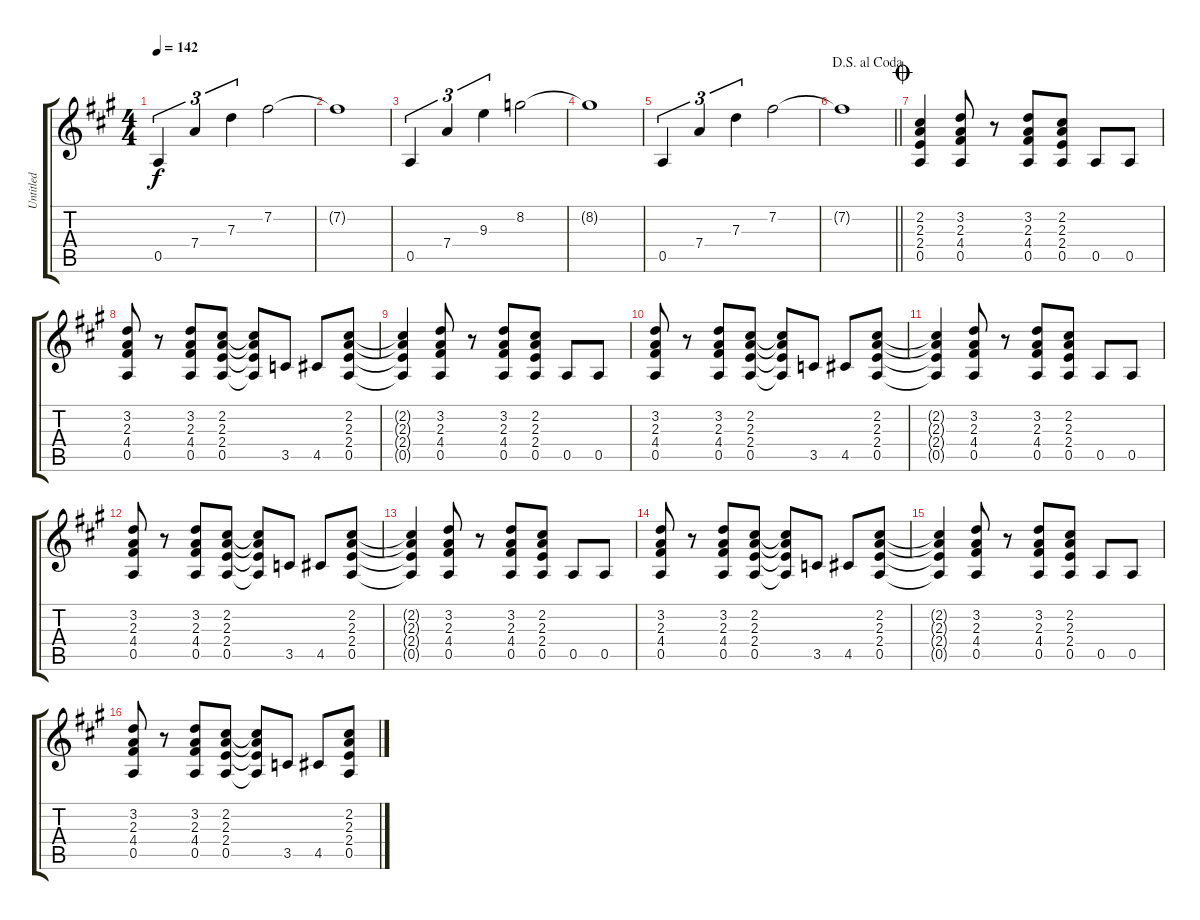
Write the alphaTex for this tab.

\track ("Untitled" "Untitled") {instrument distortionguitar}
\staff {score tabs}
\tuning (E4 B3 G3 D3 A2 E2) {hide}
\ts (4 4)
\tempo 142
\clef g2
\ks a
0.5.4{tu (3 2) dy f} 7.4.4{tu (3 2)} 7.3.4{tu (3 2)} 7.2.2 |
7.2{t}.1 |
0.5.4{tu (3 2)} 7.4.4{tu (3 2)} 9.3.4{tu (3 2)} 8.2.2 |
8.2{t}.1 |
0.5.4{tu (3 2)} 7.4.4{tu (3 2)} 7.3.4{tu (3 2)} 7.2.2 |
\jump dalsegnoalcoda
\barLineRight lightlight
7.2{t}.1 |
\jump coda
(2.2 2.3 2.4 0.5).4 (3.2 2.3 4.4 0.5).8 r.8 (3.2 2.3 4.4 0.5).8 (2.2 2.3 2.4 0.5).8 0.5.8 0.5.8 |
(3.2 2.3 4.4 0.5).8 r.8 (3.2 2.3 4.4 0.5).8 (2.2 2.3 2.4 0.5).8 (2.2{t} 2.3{t} 2.4{t} 0.5{t}).8 3.5.8 4.5.8 (2.2 2.3 2.4 0.5).8 |
(2.2{t} 2.3{t} 2.4{t} 0.5{t}).4 (3.2 2.3 4.4 0.5).8 r.8 (3.2 2.3 4.4 0.5).8 (2.2 2.3 2.4 0.5).8 0.5.8 0.5.8 |
(3.2 2.3 4.4 0.5).8 r.8 (3.2 2.3 4.4 0.5).8 (2.2 2.3 2.4 0.5).8 (2.2{t} 2.3{t} 2.4{t} 0.5{t}).8 3.5.8 4.5.8 (2.2 2.3 2.4 0.5).8 |
(2.2{t} 2.3{t} 2.4{t} 0.5{t}).4 (3.2 2.3 4.4 0.5).8 r.8 (3.2 2.3 4.4 0.5).8 (2.2 2.3 2.4 0.5).8 0.5.8 0.5.8 |
(3.2 2.3 4.4 0.5).8 r.8 (3.2 2.3 4.4 0.5).8 (2.2 2.3 2.4 0.5).8 (2.2{t} 2.3{t} 2.4{t} 0.5{t}).8 3.5.8 4.5.8 (2.2 2.3 2.4 0.5).8 |
(2.2{t} 2.3{t} 2.4{t} 0.5{t}).4 (3.2 2.3 4.4 0.5).8 r.8 (3.2 2.3 4.4 0.5).8 (2.2 2.3 2.4 0.5).8 0.5.8 0.5.8 |
(3.2 2.3 4.4 0.5).8 r.8 (3.2 2.3 4.4 0.5).8 (2.2 2.3 2.4 0.5).8 (2.2{t} 2.3{t} 2.4{t} 0.5{t}).8 3.5.8 4.5.8 (2.2 2.3 2.4 0.5).8 |
(2.2{t} 2.3{t} 2.4{t} 0.5{t}).4 (3.2 2.3 4.4 0.5).8 r.8 (3.2 2.3 4.4 0.5).8 (2.2 2.3 2.4 0.5).8 0.5.8 0.5.8 |
(3.2 2.3 4.4 0.5).8 r.8 (3.2 2.3 4.4 0.5).8 (2.2 2.3 2.4 0.5).8 (2.2{t} 2.3{t} 2.4{t} 0.5{t}).8 3.5.8 4.5.8 (2.2 2.3 2.4 0.5).8
